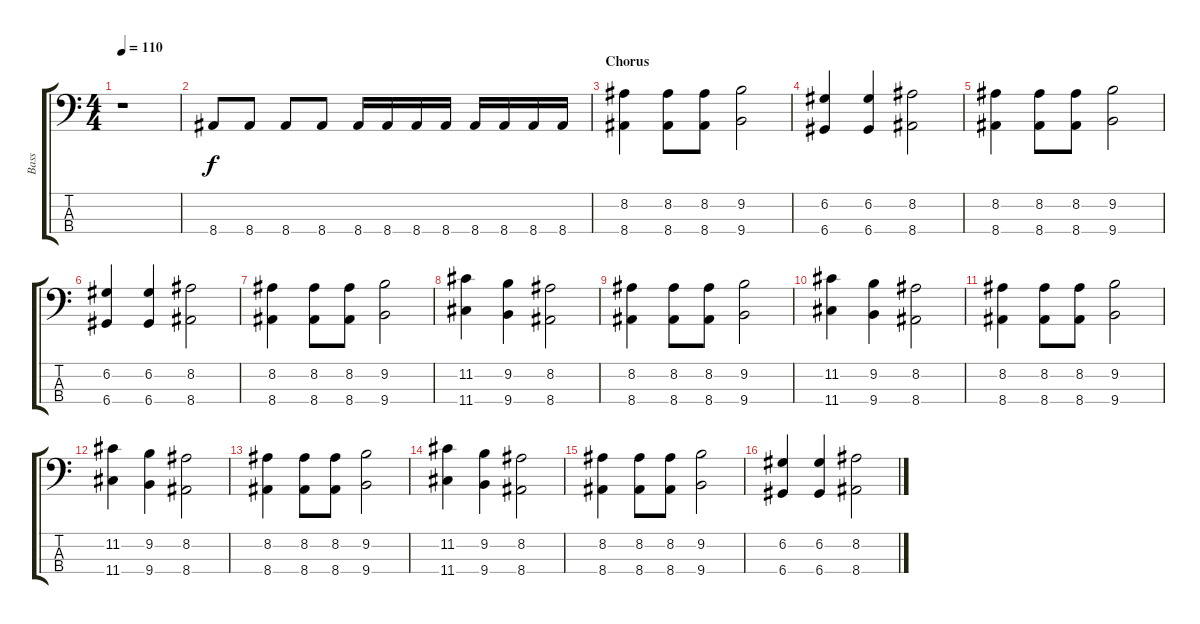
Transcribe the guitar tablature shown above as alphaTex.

\track ("Bass" "Bass") {instrument electricbassfinger}
\staff {score tabs}
\tuning (G2 D2 A1 D1) {hide}
\ts (4 4)
\tempo 110
\clef f4
\ks c
r.1{dy f volume 0 instrument electricbassfinger} |
8.4.8{volume 16} 8.4.8 8.4.8 8.4.8 8.4.16 8.4.16 8.4.16 8.4.16 8.4.16 8.4.16 8.4.16 8.4.16 |
\section ("" "Chorus")
(8.2 8.4).4{volume 16} (8.2 8.4).8 (8.2 8.4).8 (9.2 9.4).2 |
(6.2 6.4).4 (6.2 6.4).4 (8.2 8.4).2 |
(8.2 8.4).4 (8.2 8.4).8 (8.2 8.4).8 (9.2 9.4).2 |
(6.2 6.4).4 (6.2 6.4).4 (8.2 8.4).2 |
(8.2 8.4).4 (8.2 8.4).8 (8.2 8.4).8 (9.2 9.4).2 |
(11.2 11.4).4 (9.2 9.4).4 (8.2 8.4).2 |
(8.2 8.4).4 (8.2 8.4).8 (8.2 8.4).8 (9.2 9.4).2 |
(11.2 11.4).4 (9.2 9.4).4 (8.2 8.4).2 |
(8.2 8.4).4 (8.2 8.4).8 (8.2 8.4).8 (9.2 9.4).2 |
(11.2 11.4).4 (9.2 9.4).4 (8.2 8.4).2 |
(8.2 8.4).4 (8.2 8.4).8 (8.2 8.4).8 (9.2 9.4).2 |
(11.2 11.4).4 (9.2 9.4).4 (8.2 8.4).2 |
(8.2 8.4).4 (8.2 8.4).8 (8.2 8.4).8 (9.2 9.4).2 |
(6.2 6.4).4 (6.2 6.4).4 (8.2 8.4).2
